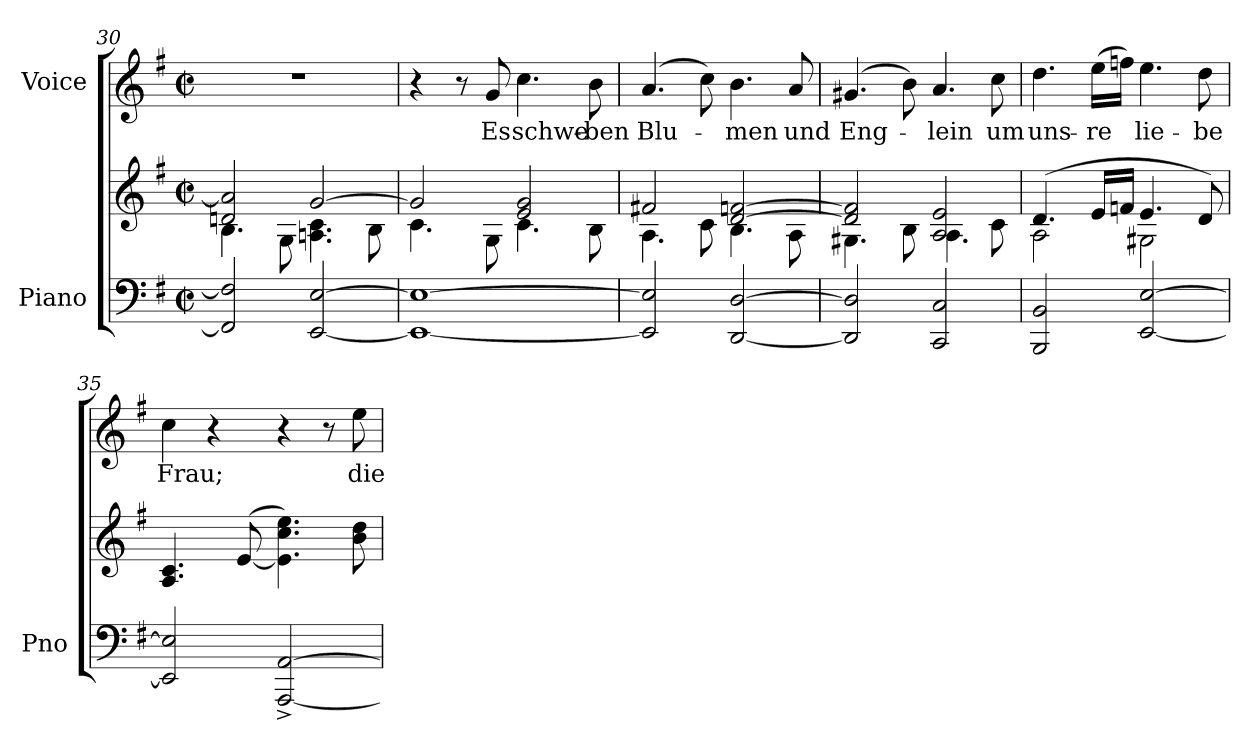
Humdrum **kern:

**kern	**kern	**kern	**text
*part2	*part2	*part1	*part1
*staff3	*staff2	*staff1	*staff1
*I"Piano	*	*I"Voice	*
*I'Pno	*	*	*
*clefF4	*clefG2	*clefG2	*
*k[f#]	*k[f#]	*k[f#]	*
*M2/2	*M2/2	*M2/2	*
*met(c|)	*met(c|)	*met(c|)	*
=30	=30	=30	=30
*	*^	*	*
2FFn/] 2Fn/]	2dn/ 2a-/]	4.B\	1r	.
.	.	8G\	.	.
[2EE/ [2E/	[2g/	4.An\ 4.c\	.	.
.	.	8B\	.	.
=31	=31	=31	=31	=31
1EE_ 1E_	2g/]	4.c\	4r	.
.	.	.	8r	.
!	!	!	!	!LO:LY:b
.	.	8G\	8g/	Es
!	!	!	!	!LO:LY:b
.	2e/ 2g/	4.c\	4.cc\	schwe-
!	!	!	!	!LO:LY:b
.	.	8B\	8b\	-ben
=32	=32	=32	=32	=32
!	!	!	!	!LO:LY:b
2EE/] 2E/]	2f#X/	4.A\	(4.a/	Blu-
.	.	8c\	8cc\)	.
!	!	!	!	!LO:LY:b
[2DD/ [2D/	[2d/ [2fn/	4.B\	4.b\	-men
!	!	!	!	!LO:LY:b
.	.	8A\	8a/	und
=33	=33	=33	=33	=33
!	!	!	!	!LO:LY:b
2DD/] 2D/]	2d/] 2f/]	4.G#X\	(4.g#X/	Eng-
.	.	8B\	8b\)	.
!	!	!	!	!LO:LY:b
2CC/ 2C/	2A/ 2e/	4.A\	4.a/	-lein
!	!	!	!	!LO:LY:b
.	.	8c\	8cc\	um
!!LO:LB:g=z
=34	=34	=34	=34	=34
!	!	!	!	!LO:LY:b
2BBB/ 2BB/	(4.d/	2A\	4.dd\	uns-
!	!	!	!	!LO:LY:b
.	16e/LL	.	(16ee\LL	-re
.	16fn/JJ	.	16ffn\JJ)	.
!	!	!	!	!LO:LY:b
[2EE/ [2E/	4.e/	2G#X\	4.ee\	lie-
!	!	!	!	!LO:LY:b
.	8d/)	.	8dd\	-be
*	*v	*v	*	*
=35	=35	=35	=35
!	!	!	!LO:LY:b
2EE/] 2E/]	4.A/ 4.c/	4cc\	Frau;
.	.	4r	.
.	([<8e/	.	.
[2AAA/^> [2AA/^>	4.e\] 4.cc\ 4.ee\)	4r	.
.	.	8r	.
!	!	!	!LO:LY:b
.	8b\ 8dd\	8ee\	die
=	=	=	=
*-	*-	*-	*-
